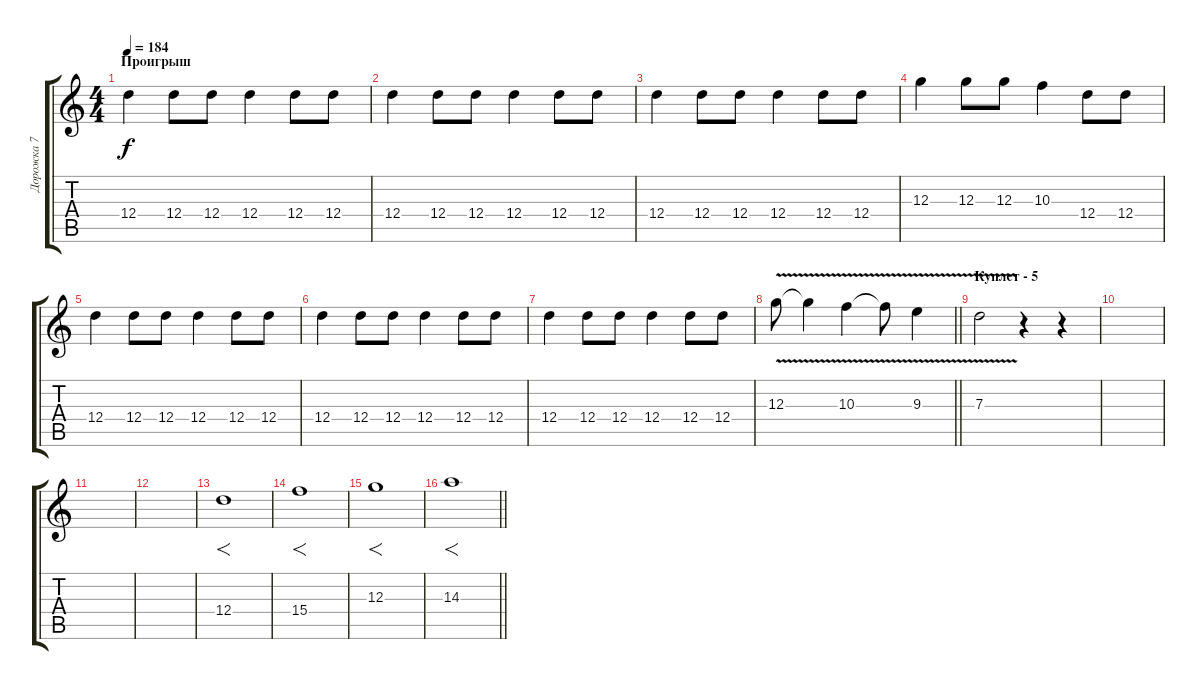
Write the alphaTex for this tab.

\track ("Дорожка 7" "Дорожка 7") {instrument overdrivenguitar}
\staff {score tabs}
\tuning (E4 B3 G3 D3 A2 E2) {hide}
\ts (4 4)
\section ("" "Проигрыш")
\tempo 184
\clef g2
\ks c
12.4.4{dy f} 12.4.8 12.4.8 12.4.4 12.4.8 12.4.8 |
12.4.4 12.4.8 12.4.8 12.4.4 12.4.8 12.4.8 |
12.4.4 12.4.8 12.4.8 12.4.4 12.4.8 12.4.8 |
12.3.4 12.3.8 12.3.8 10.3.4 12.4.8 12.4.8 |
12.4.4 12.4.8 12.4.8 12.4.4 12.4.8 12.4.8 |
12.4.4 12.4.8 12.4.8 12.4.4 12.4.8 12.4.8 |
12.4.4 12.4.8 12.4.8 12.4.4 12.4.8 12.4.8 |
\barLineRight lightlight
12.3{v}.8 12.3{t}.4 10.3{v}.4 10.3{v t}.8 9.3{v}.4 |
\section ("" "Куплет - 5")
7.3{v}.2 r.4 r.4 |
|
|
|
12.4.1{f} |
15.4.1{f} |
12.3.1{f} |
\barLineRight lightlight
14.3.1{f}
